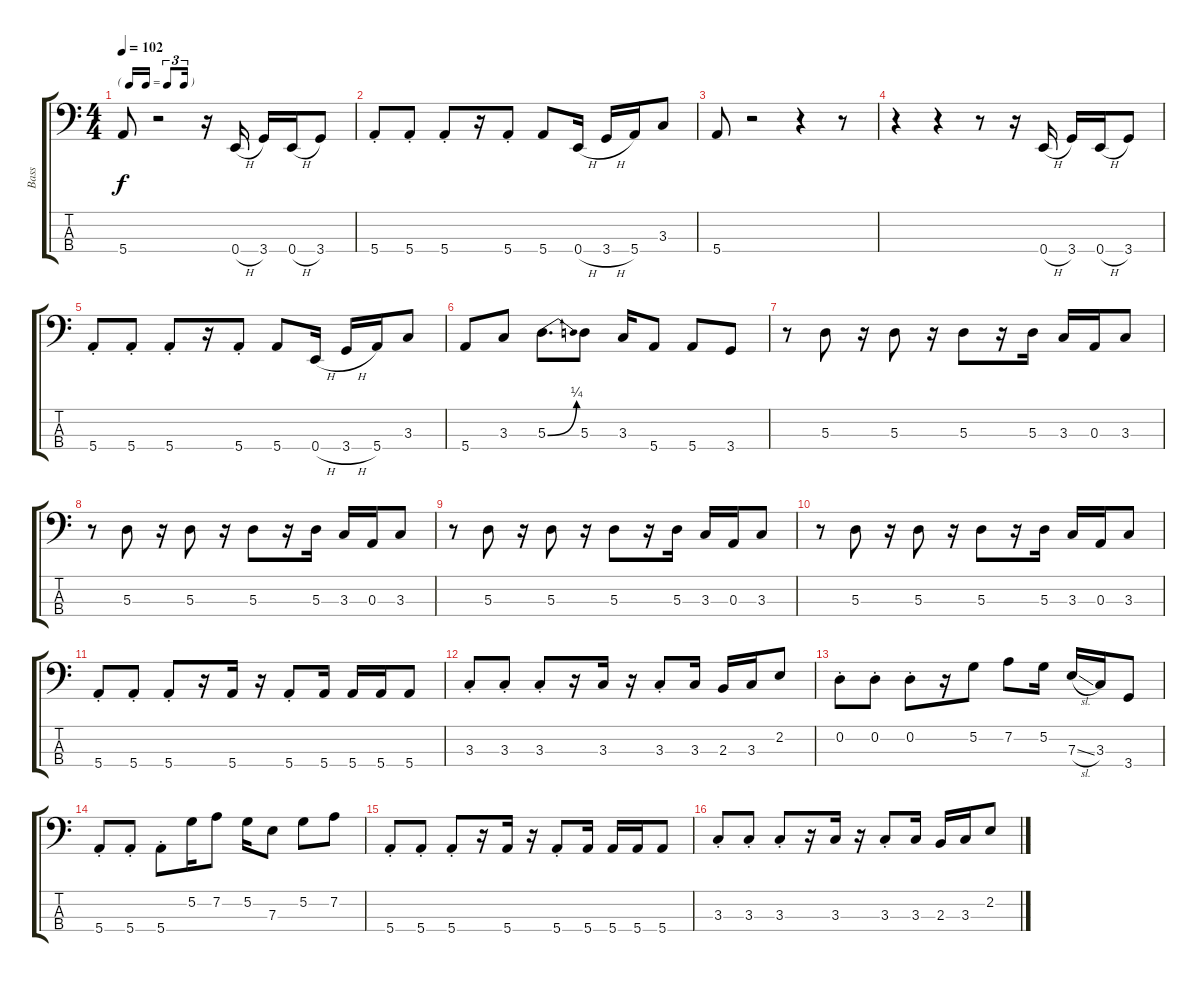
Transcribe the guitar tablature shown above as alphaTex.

\track ("Bass" "Bass") {instrument electricbassfinger}
\staff {score tabs}
\tuning (G2 D2 A1 E1) {hide}
\ts (4 4)
\tf triplet16th
\tempo 102
\clef f4
\ks c
5.4.8{dy f} r.2 r.16 0.4{h}.16 3.4.16 0.4{h}.16 3.4.8 |
5.4{st}.8 5.4{st}.8 5.4{st}.8 r.16 5.4{st}.8 5.4.8 0.4{h}.16 3.4{h}.16 5.4.16 3.3.8 |
5.4.8 r.2 r.4 r.8 |
r.4 r.4 r.8 r.16 0.4{h}.16 3.4.16 0.4{h}.16 3.4.8 |
5.4{st}.8 5.4{st}.8 5.4{st}.8 r.16 5.4{st}.8 5.4.8 0.4{h}.16 3.4{h}.16 5.4.16 3.3.8 |
5.4.8 3.3.8 5.3{be (bend 0 0 60 1)}.8{d} 5.3.8 3.3.16 5.4.8 5.4.8 3.4.8 |
r.8 5.3.8 r.16 5.3.8 r.16 5.3.8 r.16 5.3.16 3.3.16 0.3.16 3.3.8 |
r.8 5.3.8 r.16 5.3.8 r.16 5.3.8 r.16 5.3.16 3.3.16 0.3.16 3.3.8 |
r.8 5.3.8 r.16 5.3.8 r.16 5.3.8 r.16 5.3.16 3.3.16 0.3.16 3.3.8 |
r.8 5.3.8 r.16 5.3.8 r.16 5.3.8 r.16 5.3.16 3.3.16 0.3.16 3.3.8 |
5.4{st}.8 5.4{st}.8 5.4{st}.8 r.16 5.4.16 r.16 5.4{st}.8 5.4.16 5.4.16 5.4.16 5.4.8 |
3.3{st}.8 3.3{st}.8 3.3{st}.8 r.16 3.3.16 r.16 3.3{st}.8 3.3.16 2.3.16 3.3.16 2.2.8 |
0.2{st}.8 0.2{st}.8 0.2{st}.8 r.16 5.2.8 7.2.8 5.2.16 7.3{sl}.16 3.3.16 3.4.8 |
5.4{st}.8 5.4{st}.8 5.4{st}.8 5.2.16 7.2.8 5.2.16 7.3.8 5.2.8 7.2.8 |
5.4{st}.8 5.4{st}.8 5.4{st}.8 r.16 5.4.16 r.16 5.4{st}.8 5.4.16 5.4.16 5.4.16 5.4.8 |
3.3{st}.8 3.3{st}.8 3.3{st}.8 r.16 3.3.16 r.16 3.3{st}.8 3.3.16 2.3.16 3.3.16 2.2.8
